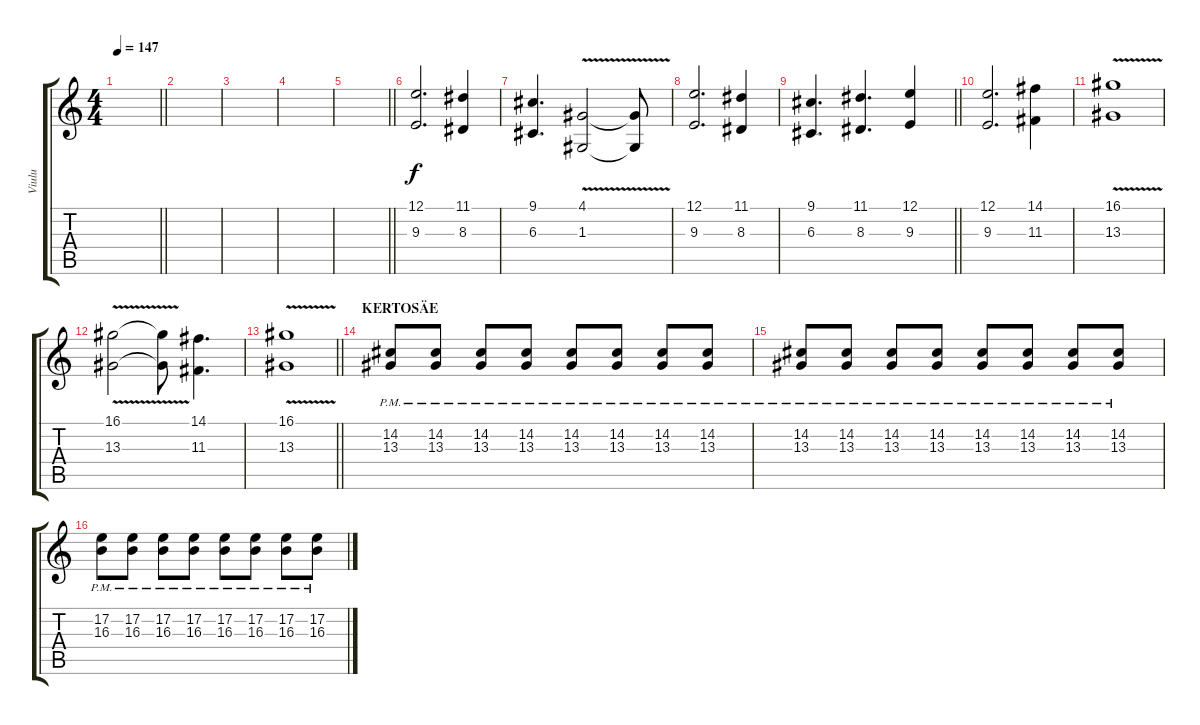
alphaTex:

\track ("Viulu" "Viulu") {instrument violin}
\staff {score tabs}
\tuning (E4 B3 G3 D3 A2 E2) {hide}
\ts (4 4)
\tempo 147
\clef g2
\barLineRight lightlight
\ks c
|
|
|
|
\barLineRight lightlight
|
(12.1 9.3).2{d} (11.1 8.3).4 |
(9.1 6.3).4{d} (4.1{v} 1.3{v}).2 (4.1{t} 1.3{t}).8 |
(12.1 9.3).2{d} (11.1 8.3).4 |
\barLineRight lightlight
(9.1 6.3).4{d} (11.1 8.3).4{d} (12.1 9.3).4 |
(12.1 9.3).2{d} (14.1 11.3).4 |
(16.1 13.3{v}).1 |
(16.1{v} 13.3{v}).2 (16.1{t} 13.3{t}).8 (14.1 11.3).4{d} |
\barLineRight lightlight
(16.1{v} 13.3{v}).1 |
\section ("" "KERTOSÄE")
(14.2{pm} 13.3{pm}).8 (14.2{pm} 13.3{pm}).8 (14.2{pm} 13.3{pm}).8 (14.2{pm} 13.3{pm}).8 (14.2{pm} 13.3{pm}).8 (14.2{pm} 13.3{pm}).8 (14.2{pm} 13.3{pm}).8 (14.2{pm} 13.3{pm}).8 |
(14.2{pm} 13.3{pm}).8 (14.2{pm} 13.3{pm}).8 (14.2{pm} 13.3{pm}).8 (14.2{pm} 13.3{pm}).8 (14.2{pm} 13.3{pm}).8 (14.2{pm} 13.3{pm}).8 (14.2{pm} 13.3{pm}).8 (14.2{pm} 13.3{pm}).8 |
(17.2{pm} 16.3{pm}).8 (17.2{pm} 16.3{pm}).8 (17.2{pm} 16.3{pm}).8 (17.2{pm} 16.3{pm}).8 (17.2{pm} 16.3{pm}).8 (17.2{pm} 16.3{pm}).8 (17.2{pm} 16.3{pm}).8 (17.2{pm} 16.3{pm}).8
